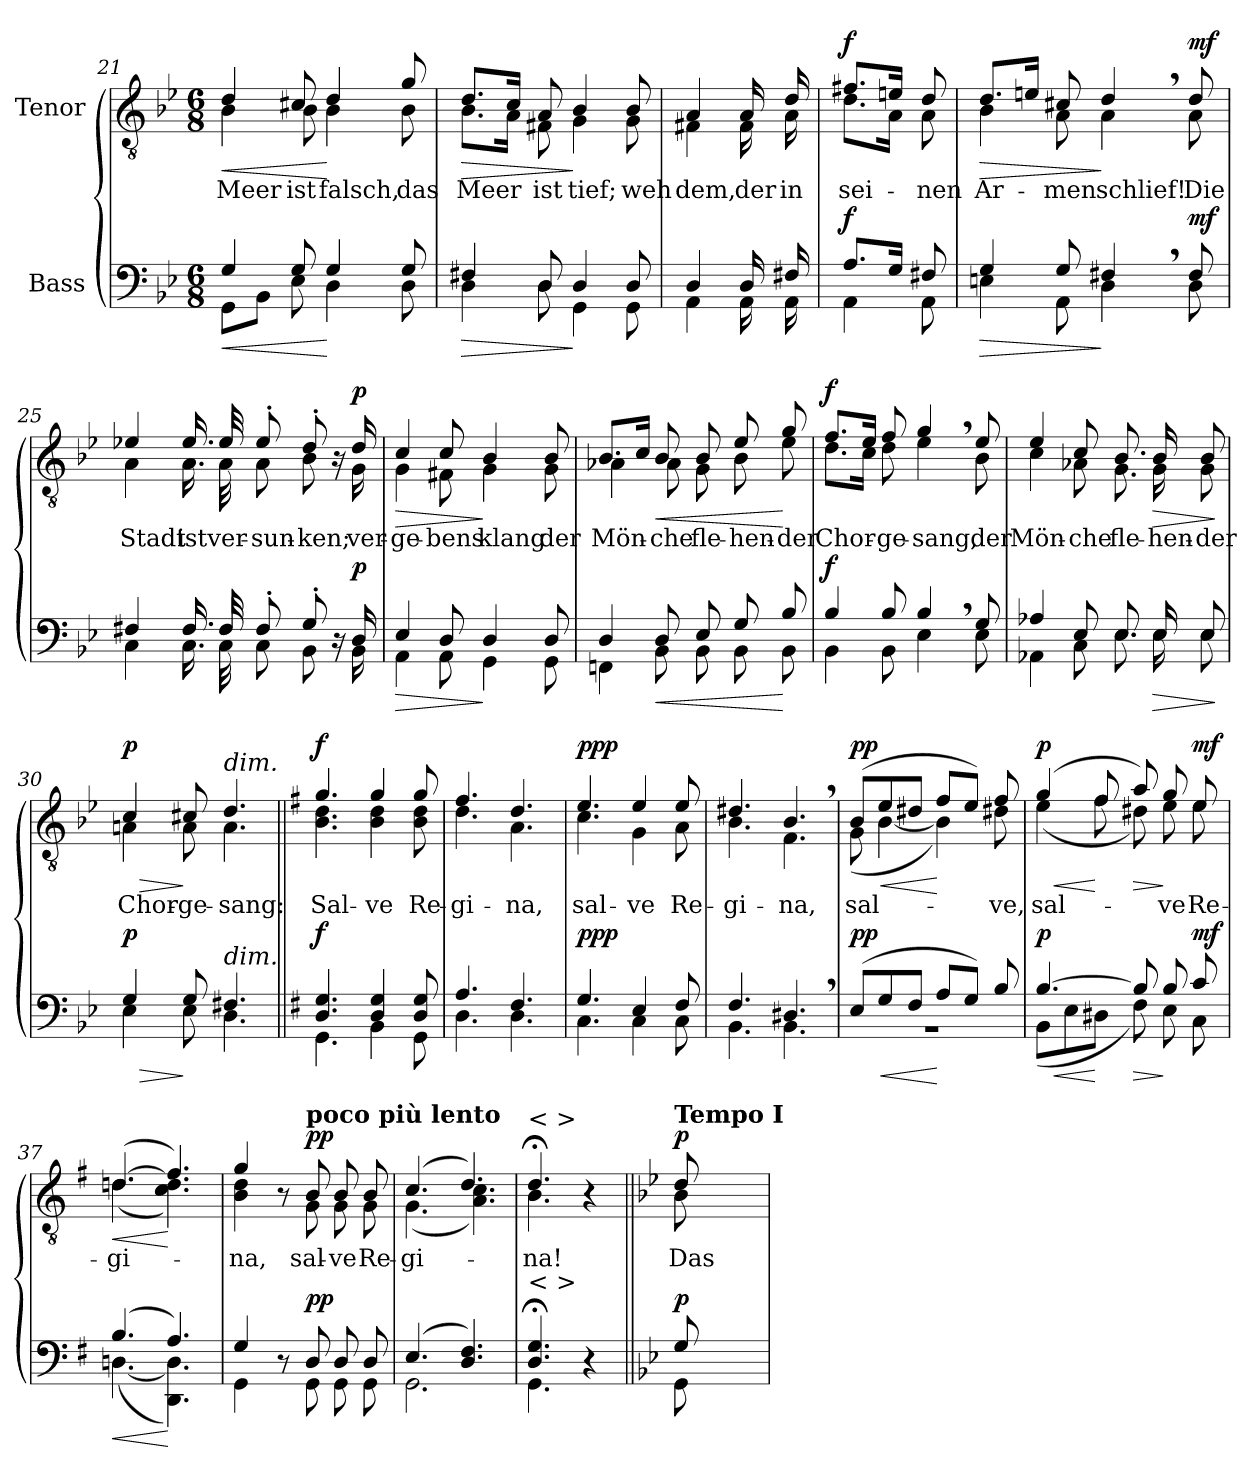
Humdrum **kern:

**kern	**dynam	**kern	**text	**dynam
*part2	*part2	*part1	*part1	*part1
*staff2	*staff2	*staff1	*staff1	*staff1
*I"Bass	*	*I"Tenor	*	*
*clefF4	*	*clefGv2	*	*
*k[b-e-]	*	*k[b-e-]	*	*
*M6/8	*	*M6/8	*	*
=21	=21	=21	=21	=21
!	!LO:HP:b	!	!LO:LY:b	!LO:HP:b
*^	*	*^	*	*
4G/	8GG\L	<	4d/	4B-\	Meer	<
.	8BB-\J	.	.	.	.	.
!	!	!	!	!	!LO:LY:b	!
8G/	8E-\	.	8c#X/	8B-\	ist	.
!	!	!	!	!	!LO:LY:b	!
4G/	4D\	[	4d/	4B-\	falsch,	[
!	!	!	!	!	!LO:LY:b	!
8G/	8D\	.	8g/	8B-\	das	.
=22	=22	=22	=22	=22	=22	=22
!	!	!LO:HP:b	!	!	!LO:LY:b	!LO:HP:b
4F#X/	4D\	>	8.d/L	8.B-\L	Meer	>
.	.	.	16c/Jk	16A\Jk	.	.
!	!	!	!	!	!LO:LY:b	!
8D/	8D\	.	8A/	8F#X\	ist	.
!	!	!	!	!	!LO:LY:b	!
4D/	4GG\	]	4B-/	4G\	tief;	]
!	!	!	!	!	!LO:LY:b	!
8D/	8GG\	.	8B-/	8G\	weh	.
=23	=23	=23	=23	=23	=23	=23
!	!	!	!	!	!LO:LY:b	!
4D/	4AA\	.	4A/	4F#X\	dem,	.
!	!	!	!	!	!LO:LY:b	!
16D/	16AA\	.	16A/	16F#\	der	.
!	!	!	!	!	!LO:LY:b	!
16F#X/	16AA\	.	16d/	16A\	in	.
!!LO:LB:g=z	!!
=23X3	=23X3	=23X3	=23X3	=23X3	=23X3	=23X3
!	!	!LO:DY:a	!	!	!LO:LY:b	!LO:DY:a
8.A/L	4AA\	f	8.f#X/L	8.d\L	sei-	f
16G/Jk	.	.	16en/Jk	16A\Jk	.	.
!	!	!	!	!	!LO:LY:b	!
8F#X/	8AA\	.	8d/	8A\	-nen	.
=24	=24	=24	=24	=24	=24	=24
!	!	!LO:HP:b	!	!	!LO:LY:b	!LO:HP:b
4G/	4En\	>	8.d/L	4B-\	Ar-	>
.	.	.	16en/Jk	.	.	.
!	!	!	!	!	!LO:LY:b	!
8G/	8AA\	.	8c#X/	8A\	-men	.
!	!	!	!	!	!LO:LY:b	!
4F#X,/	4D\	]	4d,/	4A\	schlief!	]
!	!	!LO:DY:a	!	!	!LO:LY:b	!LO:DY:a
8F#/	8D\	mf	8d/	8A\	Die	mf
=25	=25	=25	=25	=25	=25	=25
!	!	!	!	!	!LO:LY:b	!
4F#X/	4C\	.	4e-X/	4A\	Stadt	.
!	!	!	!	!	!LO:LY:b	!
16.F#/	16.C\	.	16.e-/	16.A\	ist	.
!	!	!	!	!	!LO:LY:b	!
32F#/	32C\	.	32e-/	32A\	ver-	.
!	!	!	!	!	!LO:LY:b	!
8F#'/	8C\	.	8e-'/	8A\	-sun-	.
!	!	!	!	!	!LO:LY:b	!
8G'/	8BB-\	.	8d'/	8B-\	-ken;	.
16r	16ryy	.	16r	16ryy	.	.
!	!	!LO:DY:a	!	!	!LO:LY:b	!LO:DY:a
16D/	16BB-\	p	16d/	16G\	ver-	p
!!LO:LB:g=z	!!
=26	=26	=26	=26	=26	=26	=26
!	!	!LO:HP:b	!	!	!LO:LY:b	!LO:HP:b
4E-/	4AA\	>	4c/	4G\	-ge-	>
!	!	!	!	!	!LO:LY:b	!
8D/	8AA\	.	8c/	8F#X\	-bens	.
!	!	!	!	!	!LO:LY:b	!
4D/	4GG\	]	4B-/	4G\	klang	]
!	!	!	!	!	!LO:LY:b	!
8D/	8GG\	.	8B-/	8G\	der	.
=27	=27	=27	=27	=27	=27	=27
!	!	!	!	!	!LO:LY:b	!
4D/	4FFn\	.	8.B-/L	4A-X\	Mön-	.
.	.	.	16c/Jk	.	.	.
!	!	!LO:HP:b	!	!	!LO:LY:b	!LO:HP:b
8D/	8BB-\	<	8B-/	8A-\	-che	<
!	!	!	!	!	!LO:LY:b	!
8E-/	8BB-\	.	8B-/	8G\	fle-	.
!	!	!	!	!	!LO:LY:b	!
8G/	8BB-\	.	8e-/	8B-\	-hen-	.
!	!	!	!	!	!LO:LY:b	!
8B-/	8BB-\	[	8g/	8e-\	-der	[
=28	=28	=28	=28	=28	=28	=28
!	!	!LO:DY:a	!	!	!LO:LY:b	!LO:DY:a
4B-/	4BB-\	f	8.f/L	8.d\L	Chor-	f
.	.	.	16e-/Jk	16c\Jk	.	.
!	!	!	!	!	!LO:LY:b	!
8B-/	8BB-\	.	8f/	8d\	-ge-	.
!	!	!	!	!	!LO:LY:b	!
4B-,/	4E-\	.	4g,/	4e-\	-sang,	.
!	!	!	!	!	!LO:LY:b	!
8G/	8E-\	.	8e-/	8B-\	der	.
!!LO:PB:g=z	!!
=29	=29	=29	=29	=29	=29	=29
!	!	!	!	!	!LO:LY:b	!
4A-X/	4AA-X\	.	4e-/	4c\	Mön-	.
!	!	!	!	!	!LO:LY:b	!
8E-/	8C\	.	8c/	8A-X\	-che	.
!	!	!	!	!	!LO:LY:b	!
8.E-/	8.E-\	.	8.B-/	8.G\	fle-	.
!	!	!LO:HP:b	!	!	!LO:LY:b	!LO:HP:b
16E-/	16E-\	>	16B-/	16G\	-hen-	>
!	!	!	!	!	!LO:LY:b	!
8E-/	8E-\	.	8B-/	8G\	-der	.
*v	*v	*	*	*	*	*
*	*	*v	*v	*	*
.	]	.	.	]
=30	=30	=30	=30	=30
!	!LO:HP:b	!	!LO:LY:b	!LO:HP:b
*^	*	*^	*	*
!	!	!LO:DY:n=1:a	!	!	!	!LO:DY:n=1:a
4G/	4E-\	> p	4c/	4An\	Chor-	> p
!	!	!	!	!	!LO:LY:b	!
8G/	8E-\	]	8c#X/	8A\	-ge-	]
!	!	!	!LO:TX:a:i:t=dim.	!	!	!
!LO:TX:a:i:t=dim.	!	!	!	!	!	!
!	!	!	!	!	!LO:LY:b	!
4.F#X/	4.D\	.	4.d/	4.A\	-sang:	.
=31||	=31||	=31||	=31||	=31||	=31||	=31||
*k[f#]	*	*	*k[f#]	*	*	*
!	!	!LO:DY:a	!	!	!LO:LY:b	!LO:DY:a
4.D/ 4.G/	4.GG\	f	4.g/	4.B\ 4.d\	Sal-	f
!	!	!	!	!	!LO:LY:b	!
4D/ 4G/	4BB\	.	4g/	4B\ 4d\	-ve	.
!	!	!	!	!	!LO:LY:b	!
8D/ 8G/	8GG\	.	8g/	8B\ 8d\	Re-	.
=32	=32	=32	=32	=32	=32	=32
!	!	!	!	!	!LO:LY:b	!
4.A/	4.D\	.	4.f#/	4.d\	-gi-	.
!	!	!	!	!	!LO:LY:b	!
4.F#/	4.D\	.	4.d/	4.A\	-na,	.
!!LO:LB:g=z	!!
=33	=33	=33	=33	=33	=33	=33
!	!	!LO:DY:a	!	!	!LO:LY:b	!LO:DY:a
4.G/	4.C\	ppp	4.e/	4.c\	sal-	ppp
!	!	!	!	!	!LO:LY:b	!
4E/	4C\	.	4e/	4G\	-ve	.
!	!	!	!	!	!LO:LY:b	!
8F#/	8C\	.	8e/	8A\	Re-	.
=34	=34	=34	=34	=34	=34	=34
!	!	!	!	!	!LO:LY:b	!
4.F#/	4.BB\	.	4.d#X/	4.B\	-gi-	.
!	!	!	!	!	!LO:LY:b	!
4.D#X,/	4.BB\	.	4.B,/	4.F#\	-na,	.
=35	=35	=35	=35	=35	=35	=35
!	!	!LO:HP:b	!	!	!LO:LY:b	!LO:HP:b
!	!	!LO:DY:n=1:a	!	!	!	!LO:DY:n=1:a
(8E/L	2.r	< pp	(8B/L	(8G\	sal-	< pp
8G/	.	.	8e/	[4B\	.	.
8F#/J	.	.	8d#X/J	.	.	.
8A/L	.	[	8f#/L	4B\])	.	[
8G/J)	.	.	8e/J)	.	.	.
!	!	!	!	!	!LO:LY:b	!
8B/	.	.	8f#/	8d#X\	-ve,	.
=36	=36	=36	=36	=36	=36	=36
!	!	!LO:HP:b	!	!	!LO:LY:b	!LO:HP:b
!	!	!LO:DY:n=1:a	!	!	!	!LO:DY:n=1:a
[4.B/	(8BB\L	< p	(4g/	(4e\	sal-	< p
.	8E\	.	.	.	.	.
.	8D#X\J	[	8f#/	8f#\	.	[
!	!	!LO:HP:b	!	!	!	!LO:HP:b
8B/]	8F#\)	>	8a/)	8d#X\)	.	>
!	!	!	!	!	!LO:LY:b	!
8B/	8E\	]	8g/	8e\	-ve	]
!	!	!LO:DY:n=2:a	!	!	!LO:LY:b	!LO:DY:n=2:a
8c/	8C\	mf	8e/	8e\	Re-	mf
!!LO:LB:g=z	!!
=37	=37	=37	=37	=37	=37	=37
!	!	!LO:HP:b	!	!	!LO:LY:b	!LO:HP:b
(4.B/	([4.Dn\	<	([4.dn/	(4.d\	-gi-	<
4.A/)	4.DD\ 4.D\])	[	4.f#/)	4.c\ 4.d\])	.	[
=38	=38	=38	=38	=38	=38	=38
!	!	!	!	!	!LO:LY:b	!
4G/	4GG\	.	4g/	4B\ 4d\	-na,	.
8r	8ryy	.	8r	8ryy	.	.
!	!	!	!LO:TX:a:B:t=poco più lento	!	!	!
!	!	!LO:DY:a	!	!	!LO:LY:b	!LO:DY:a
8D/	8GG\	pp	8B/	8G\	sal-	pp
!	!	!	!	!	!LO:LY:b	!
8D/	8GG\	.	8B/	8G\	-ve	.
!	!	!	!	!	!LO:LY:b	!
8D/	8GG\	.	8B/	8G\	Re-	.
=39	=39	=39	=39	=39	=39	=39
!	!	!	!	!	!LO:LY:b	!
(4.E/	2.GG\	.	(4.c/	(4.G\	-gi-	.
4.D/ 4.F#/)	.	.	4.d/)	4.A\ 4.c\)	.	.
=40	=40	=40	=40	=40	=40	=40
!	!	!	!LO:TX:a:t=<  >	!	!	!
!LO:TX:a:t=<  >	!	!	!	!	!	!
!	!	!	!	!	!LO:LY:b	!
4.D/;< 4.G/;<	4.GG\	.	4.d;</	4.B\	-na!	.
4r	4ryy	.	4r	4ryy	.	.
!!LO:LB:g=z	!!
=40X4||	=40X4||	=40X4||	=40X4||	=40X4||	=40X4||	=40X4||
*k[b-e-]	*	*	*k[b-e-]	*	*	*
!	!	!	!LO:TX:a:B:t=Tempo I	!	!	!
!	!	!LO:DY:a	!	!	!LO:LY:b	!LO:DY:a
8G/	8GG\	p	8d/	8B-\	Das	p
*v	*v	*	*	*	*	*
*	*	*v	*v	*	*
=	=	=	=	=
*-	*-	*-	*-	*-
